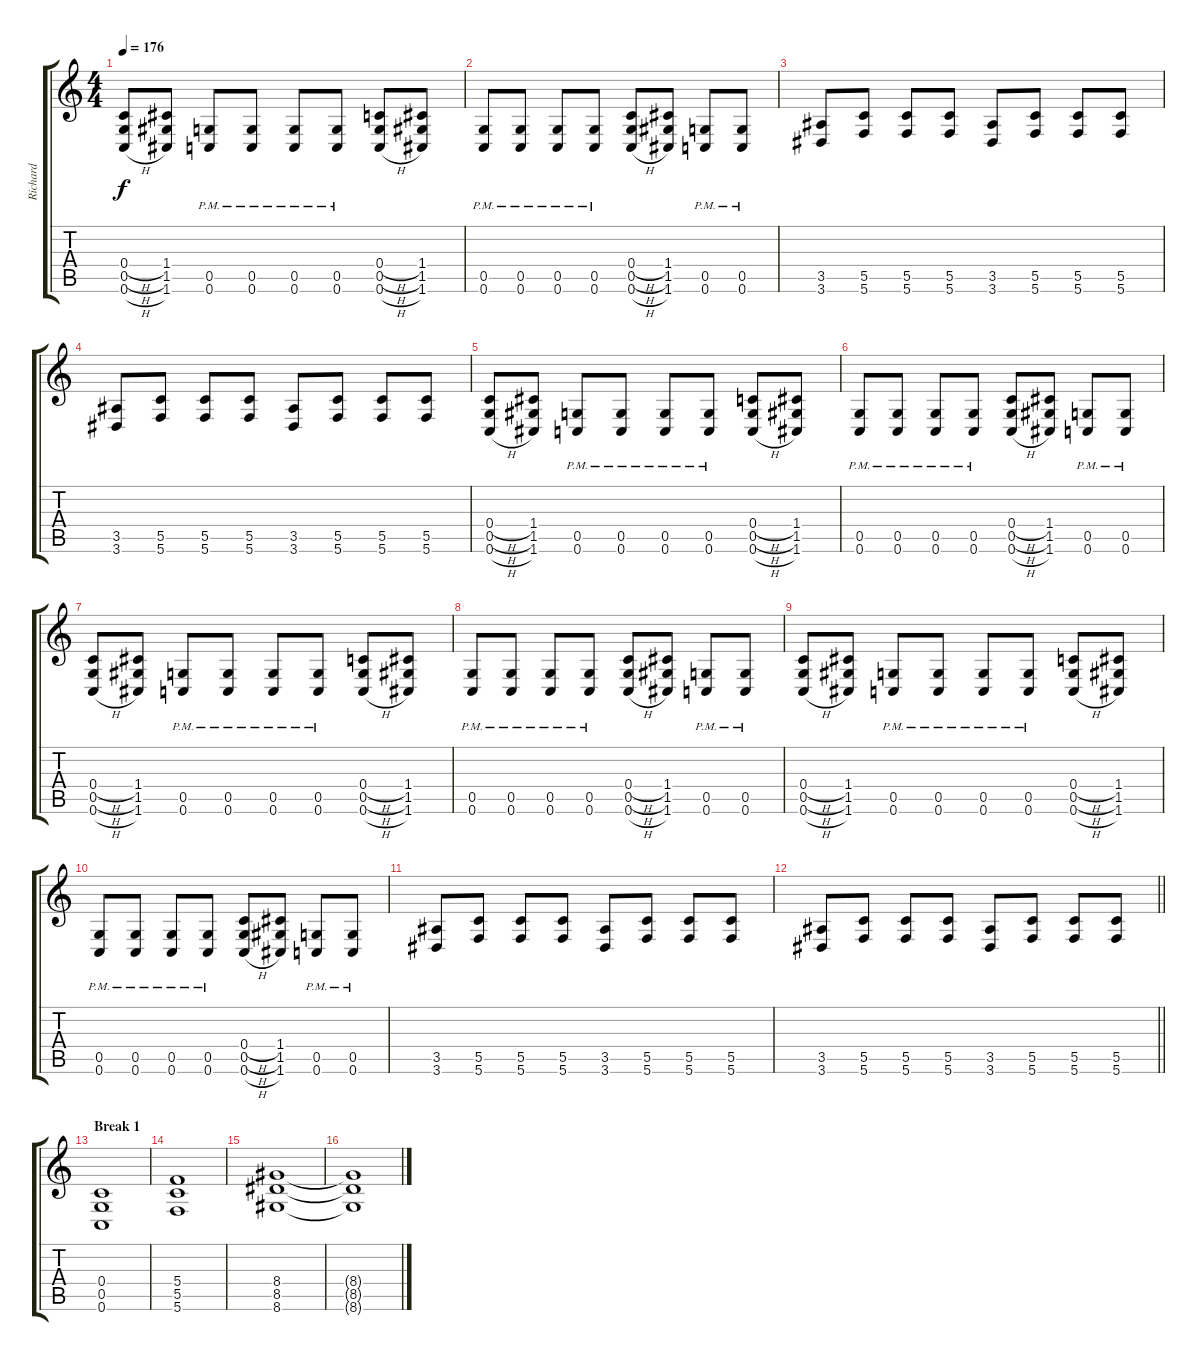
\track ("Richard" "Richard") {instrument distortionguitar}
\staff {score tabs}
\tuning (D4 A3 F3 C3 G2 C2) {hide}
\ts (4 4)
\tempo 176
\clef g2
\ks c
(0.4{h} 0.5{h} 0.6{h}).8{dy f} (1.4 1.5 1.6).8 (0.5{pm} 0.6{pm}).8 (0.5{pm} 0.6{pm}).8 (0.5{pm} 0.6{pm}).8 (0.5{pm} 0.6{pm}).8 (0.4{h} 0.5{h} 0.6{h}).8 (1.4 1.5 1.6).8 |
(0.5{pm} 0.6{pm}).8 (0.5{pm} 0.6{pm}).8 (0.5{pm} 0.6{pm}).8 (0.5{pm} 0.6{pm}).8 (0.4{h} 0.5{h} 0.6{h}).8 (1.4 1.5 1.6).8 (0.5{pm} 0.6{pm}).8 (0.5{pm} 0.6{pm}).8 |
(3.5 3.6).8 (5.5 5.6).8 (5.5 5.6).8 (5.5 5.6).8 (3.5 3.6).8 (5.5 5.6).8 (5.5 5.6).8 (5.5 5.6).8 |
(3.5 3.6).8 (5.5 5.6).8 (5.5 5.6).8 (5.5 5.6).8 (3.5 3.6).8 (5.5 5.6).8 (5.5 5.6).8 (5.5 5.6).8 |
(0.4{h} 0.5{h} 0.6{h}).8 (1.4 1.5 1.6).8 (0.5{pm} 0.6{pm}).8 (0.5{pm} 0.6{pm}).8 (0.5{pm} 0.6{pm}).8 (0.5{pm} 0.6{pm}).8 (0.4{h} 0.5{h} 0.6{h}).8 (1.4 1.5 1.6).8 |
(0.5{pm} 0.6{pm}).8 (0.5{pm} 0.6{pm}).8 (0.5{pm} 0.6{pm}).8 (0.5{pm} 0.6{pm}).8 (0.4{h} 0.5{h} 0.6{h}).8 (1.4 1.5 1.6).8 (0.5{pm} 0.6{pm}).8 (0.5{pm} 0.6{pm}).8 |
(0.4{h} 0.5{h} 0.6{h}).8 (1.4 1.5 1.6).8 (0.5{pm} 0.6{pm}).8 (0.5{pm} 0.6{pm}).8 (0.5{pm} 0.6{pm}).8 (0.5{pm} 0.6{pm}).8 (0.4{h} 0.5{h} 0.6{h}).8 (1.4 1.5 1.6).8 |
(0.5{pm} 0.6{pm}).8 (0.5{pm} 0.6{pm}).8 (0.5{pm} 0.6{pm}).8 (0.5{pm} 0.6{pm}).8 (0.4{h} 0.5{h} 0.6{h}).8 (1.4 1.5 1.6).8 (0.5{pm} 0.6{pm}).8 (0.5{pm} 0.6{pm}).8 |
(0.4{h} 0.5{h} 0.6{h}).8 (1.4 1.5 1.6).8 (0.5{pm} 0.6{pm}).8 (0.5{pm} 0.6{pm}).8 (0.5{pm} 0.6{pm}).8 (0.5{pm} 0.6{pm}).8 (0.4{h} 0.5{h} 0.6{h}).8 (1.4 1.5 1.6).8 |
(0.5{pm} 0.6{pm}).8 (0.5{pm} 0.6{pm}).8 (0.5{pm} 0.6{pm}).8 (0.5{pm} 0.6{pm}).8 (0.4{h} 0.5{h} 0.6{h}).8 (1.4 1.5 1.6).8 (0.5{pm} 0.6{pm}).8 (0.5{pm} 0.6{pm}).8 |
(3.5 3.6).8 (5.5 5.6).8 (5.5 5.6).8 (5.5 5.6).8 (3.5 3.6).8 (5.5 5.6).8 (5.5 5.6).8 (5.5 5.6).8 |
\barLineRight lightlight
(3.5 3.6).8 (5.5 5.6).8 (5.5 5.6).8 (5.5 5.6).8 (3.5 3.6).8 (5.5 5.6).8 (5.5 5.6).8 (5.5 5.6).8 |
\section ("" "Break 1")
(0.4 0.5 0.6).1 |
(5.4 5.5 5.6).1 |
(8.4 8.5 8.6).1 |
(8.4{t} 8.5{t} 8.6{t}).1
